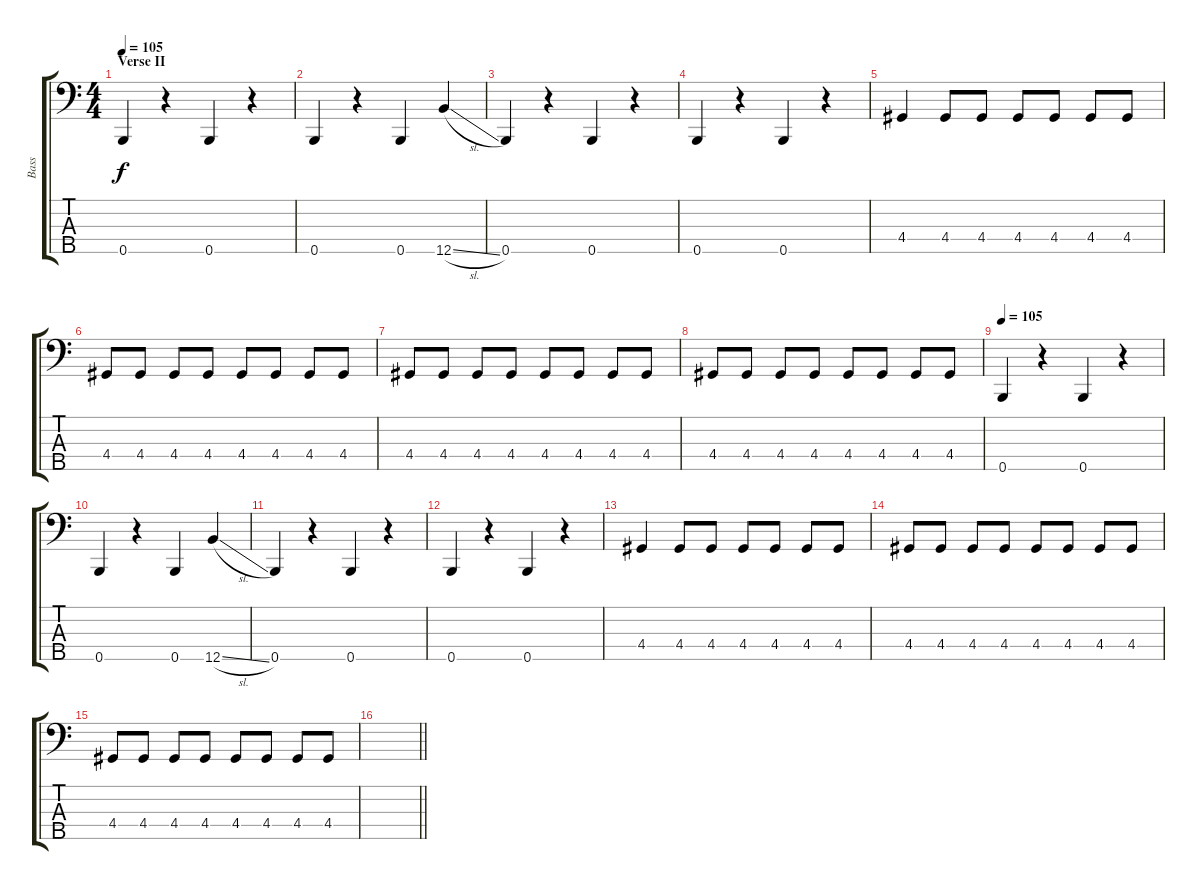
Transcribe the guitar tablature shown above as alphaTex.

\track ("Bass" "Bass") {instrument electricbassfinger}
\staff {score tabs}
\tuning (G2 D2 A1 E1 B0) {hide}
\ts (4 4)
\section ("" "Verse II")
\tempo 105
\clef f4
\ks c
0.5.4{dy f} r.4 0.5.4 r.4 |
0.5.4 r.4 0.5.4 12.5{sl}.4 |
0.5.4 r.4 0.5.4 r.4 |
0.5.4 r.4 0.5.4 r.4 |
4.4.4 4.4.8 4.4.8 4.4.8 4.4.8 4.4.8 4.4.8 |
4.4.8 4.4.8 4.4.8 4.4.8 4.4.8 4.4.8 4.4.8 4.4.8 |
4.4.8 4.4.8 4.4.8 4.4.8 4.4.8 4.4.8 4.4.8 4.4.8 |
4.4.8 4.4.8 4.4.8 4.4.8 4.4.8 4.4.8 4.4.8 4.4.8 |
\tempo 105
0.5.4 r.4 0.5.4 r.4 |
0.5.4 r.4 0.5.4 12.5{sl}.4 |
0.5.4 r.4 0.5.4 r.4 |
0.5.4 r.4 0.5.4 r.4 |
4.4.4 4.4.8 4.4.8 4.4.8 4.4.8 4.4.8 4.4.8 |
4.4.8 4.4.8 4.4.8 4.4.8 4.4.8 4.4.8 4.4.8 4.4.8 |
4.4.8 4.4.8 4.4.8 4.4.8 4.4.8 4.4.8 4.4.8 4.4.8 |
\barLineRight lightlight
